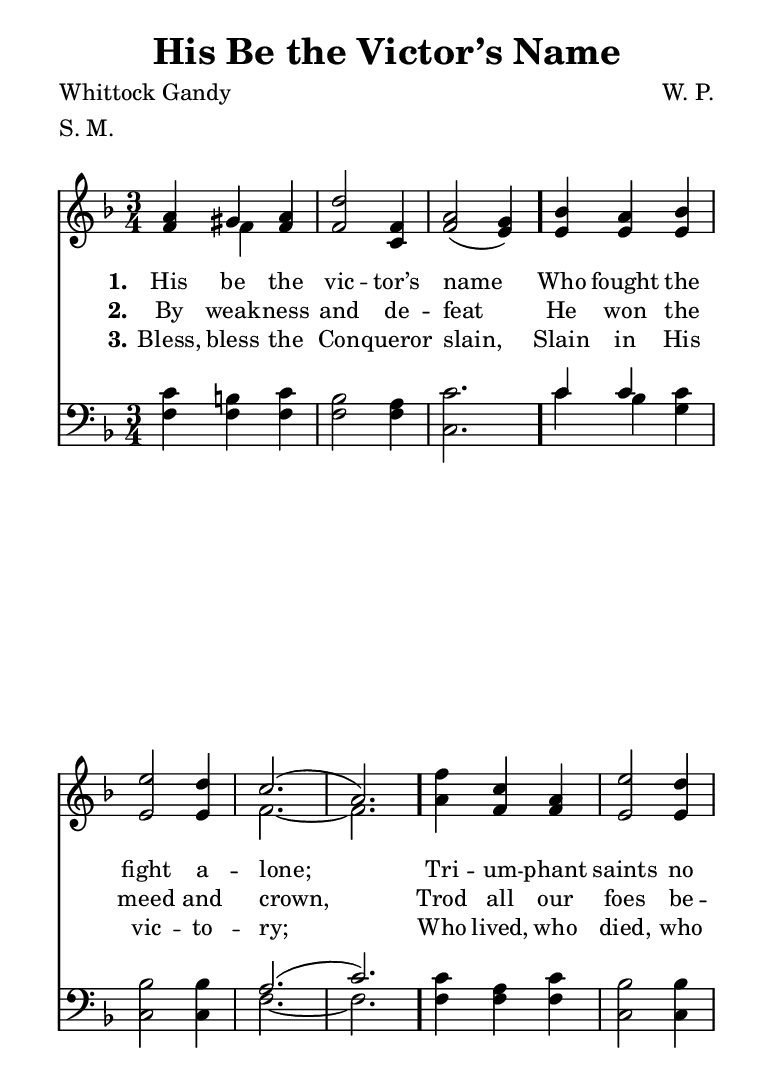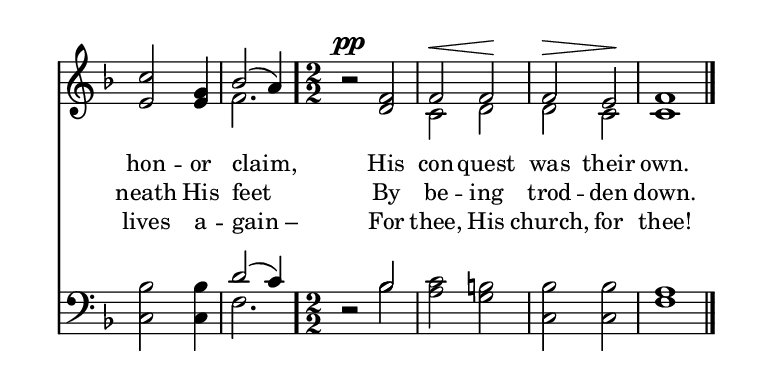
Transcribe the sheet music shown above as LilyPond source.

\include "common/global.ily"
\paper {
  \include "common/paper.ily"
  ragged-last-bottom = ##t
  system-system-spacing.padding = 11
}

\header{
  hymnnumber = "219"
  title = "His Be the Victor’s Name"
  tunename = "Victor"
  meter = "S. M."
  poet = "Whittock Gandy" % Samuel *Whitelock* Gandy ?
  composer = "W. P."
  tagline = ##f
}

global = {
  \include "common/overrides.ily"
  \override Staff.TimeSignature.style = #'numbered
  \time 3/4
  \override Score.MetronomeMark.transparent = ##t % hide all fermata changes too
  \tempo 4=120
  \key f \major
  \autoBeamOff
}

notesSoprano = {
\global
\relative c'' {

  a4 gis a | d2 f,4 | a2( g4) |
  bes4 a bes | e2 d4 | c2.( | a ) |
  f'4 c a | e'2 d4 | c2 g4 | bes2( a4) | \bar "."
  \time 2/2
  r2^\pp f2 | f^\< f\! | f^\> e\! | f1

  \bar "|."

}
}

notesAlto = {
\global
\relative e' {

  f4 f f | f2 c4 | f2( e4) |
  e4 e e | e2 e4 | f2. ~ | f |
  a4 f f | e2 e4 | e2 e4 | f2. |
  r2 d2 | c d | d c | c1 |

}
}

notesTenor = {
\global
\relative a {

  c4 b c | bes2 a4 | c2. |
  c4 c c | bes2 bes4 | a2.( | c ) |
  c4 a c | bes2 bes4 | bes2 bes4 | d2( c4) |
  r2 bes2 | c b | bes bes | a1 |

}
}

notesBass = {
\global
\relative f {

  f4 f f | f2 f4 | c2. |
  c'4 bes g | c,2 c4 | f2. ~ | f |
  f4 f f | c2 c4 c2 c4 | f2. |
  r2 bes2 | a g | c, c | f1 |

}
}

wordsA = \lyricmode {
\set stanza = "1."

His be the vic -- tor’s name \bar "."
Who fought the fight a -- lone; \bar "."
Tri -- um -- phant saints no hon -- or claim, % \bar "."
His con -- quest was their own. \bar "."

}

wordsB = \lyricmode {
\set stanza = "2."

By weak -- ness and de -- feat
He won the meed and crown,
Trod all our foes be -- neath His feet
By be -- ing trod -- den down.

}

wordsC = \lyricmode {
\set stanza = "3."

Bless, bless the Con -- queror slain,
Slain in His vic -- to -- ry;
Who lived, who died, who lives a -- gain_–
For thee, His church, for thee!

}

\score {
  \context ChoirStaff <<
    \context Staff = upper <<
      \set Staff.autoBeaming = ##f
      \set ChoirStaff.systemStartDelimiter = #'SystemStartBar
      \set ChoirStaff.printPartCombineTexts = ##f
      \partcombine #'(2 . 11) \notesSoprano \notesAlto
      \context NullVoice = sopranos { \voiceOne << \notesSoprano >> }
      \context Lyrics = one   \lyricsto sopranos \wordsA
      \context Lyrics = two   \lyricsto sopranos \wordsB
      \context Lyrics = three \lyricsto sopranos \wordsC
    >>
    \context Staff = men <<
      \set Staff.autoBeaming = ##f
      \clef bass
      \set ChoirStaff.printPartCombineTexts = ##f
      \partcombine #'(2 . 11) \notesTenor \notesBass
    >>
  >>
  \layout {
    \include "common/layout.ily"
  }
  #(cond ((ly:get-option 'eog-midi-permitted) #{ \midi{
    \include "common/midi.ily"
  } #}))
}

\version "2.19.49"  % necessary for upgrading to future LilyPond versions.

% vi:set et ts=2 sw=2 ai nocindent syntax=lilypond:
